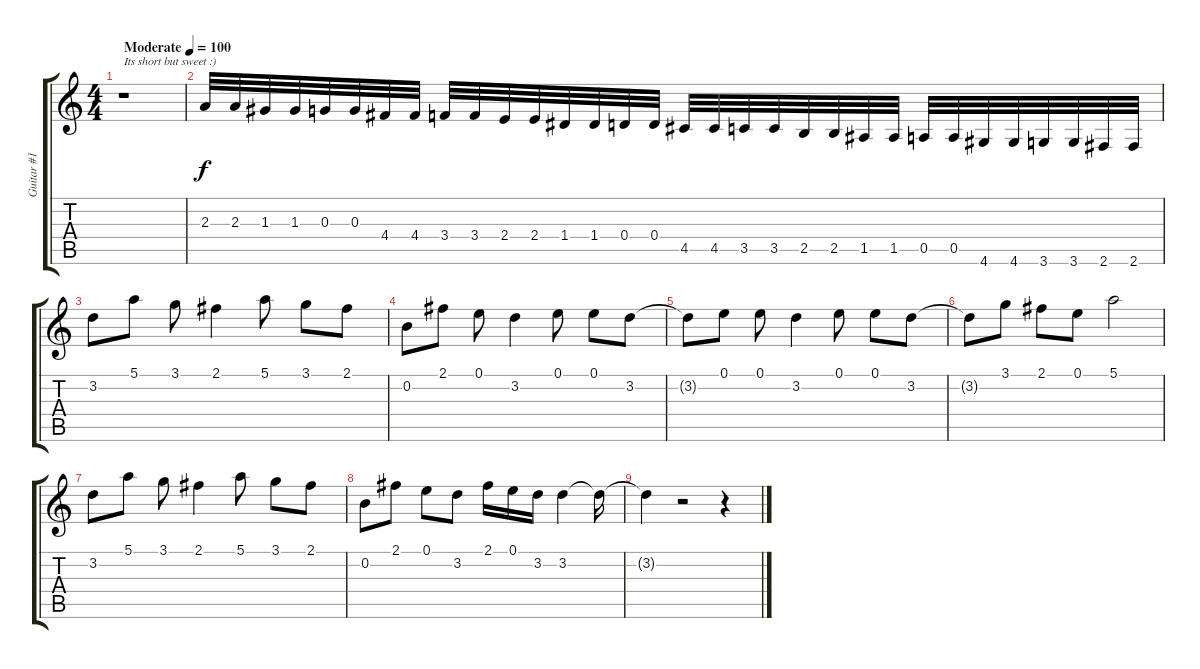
\track ("Guitar #1" "Guitar #1") {instrument electricguitarjazz}
\staff {score tabs}
\tuning (E4 B3 G3 D3 A2 E2) {hide}
\ts (4 4)
\tempo (100 "Moderate")
\clef g2
\ks c
r.1{txt "Its short but sweet :)" dy f instrument electricguitarjazz} |
2.3.32 2.3.32 1.3.32 1.3.32 0.3.32 0.3.32 4.4.32 4.4.32 3.4.32 3.4.32 2.4.32 2.4.32 1.4.32 1.4.32 0.4.32 0.4.32 4.5.32 4.5.32 3.5.32 3.5.32 2.5.32 2.5.32 1.5.32 1.5.32 0.5.32 0.5.32 4.6.32 4.6.32 3.6.32 3.6.32 2.6.32 2.6.32 |
3.2.8{instrument overdrivenguitar} 5.1.8 3.1.8 2.1.4 5.1.8 3.1.8 2.1.8 |
0.2.8 2.1.8 0.1.8 3.2.4 0.1.8 0.1.8 3.2.8 |
3.2{t}.8 0.1.8 0.1.8 3.2.4 0.1.8 0.1.8 3.2.8 |
3.2{t}.8 3.1.8 2.1.8 0.1.8 5.1.2 |
3.2.8 5.1.8 3.1.8 2.1.4 5.1.8 3.1.8 2.1.8 |
0.2.8 2.1.8 0.1.8 3.2.8 2.1.16 0.1.16 3.2.16 3.2.4 3.2{t}.16 |
3.2{t}.4 r.2 r.4
